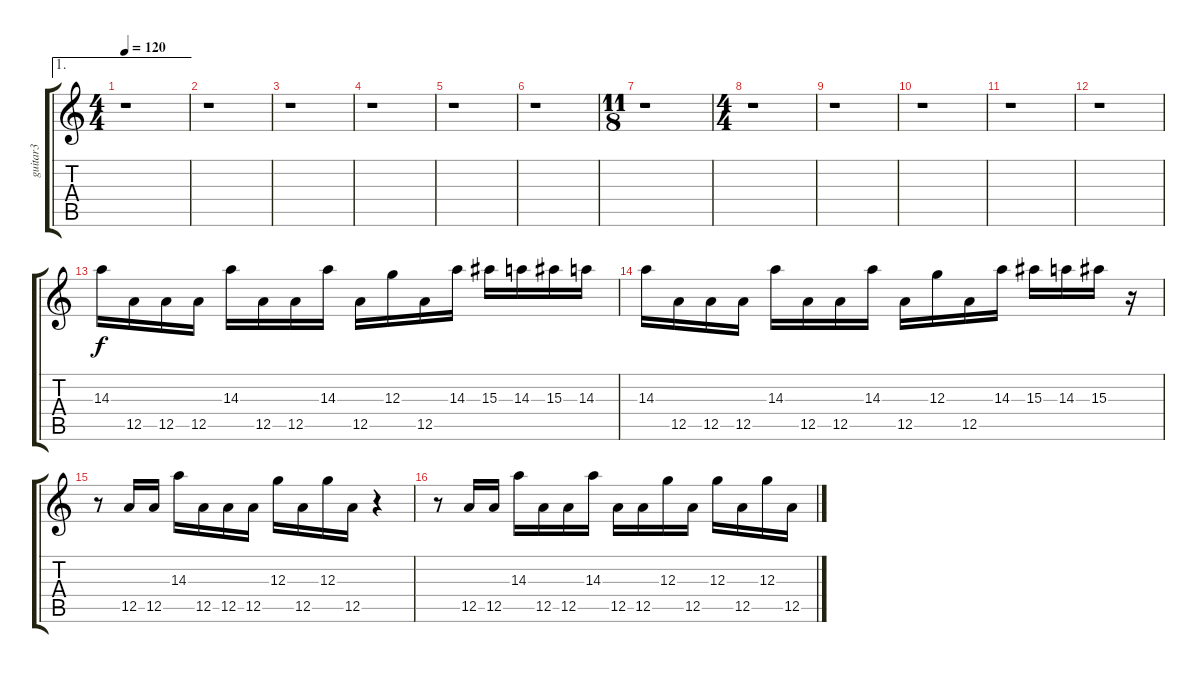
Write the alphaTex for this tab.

\track ("guitar3" "guitar3") {instrument overdrivenguitar}
\staff {score tabs}
\tuning (E4 B3 G3 D3 A2 E2) {hide}
\ae 1
\ts (4 4)
\tempo 120
\clef g2
\ks c
r.1{dy f} |
r.1 |
r.1 |
r.1 |
r.1 |
r.1 |
\ts (11 8)
r.1 |
\ts (4 4)
r.1 |
r.1 |
r.1 |
r.1 |
r.1 |
14.3.16 12.5.16 12.5.16 12.5.16 14.3.16 12.5.16 12.5.16 14.3.16 12.5.16 12.3.16 12.5.16 14.3.16 15.3.16 14.3.16 15.3.16 14.3.16 |
14.3.16 12.5.16 12.5.16 12.5.16 14.3.16 12.5.16 12.5.16 14.3.16 12.5.16 12.3.16 12.5.16 14.3.16 15.3.16 14.3.16 15.3.16 r.16 |
r.8 12.5.16 12.5.16 14.3.16 12.5.16 12.5.16 12.5.16 12.3.16 12.5.16 12.3.16 12.5.16 r.4 |
r.8 12.5.16 12.5.16 14.3.16 12.5.16 12.5.16 14.3.16 12.5.16 12.5.16 12.3.16 12.5.16 12.3.16 12.5.16 12.3.16 12.5.16
